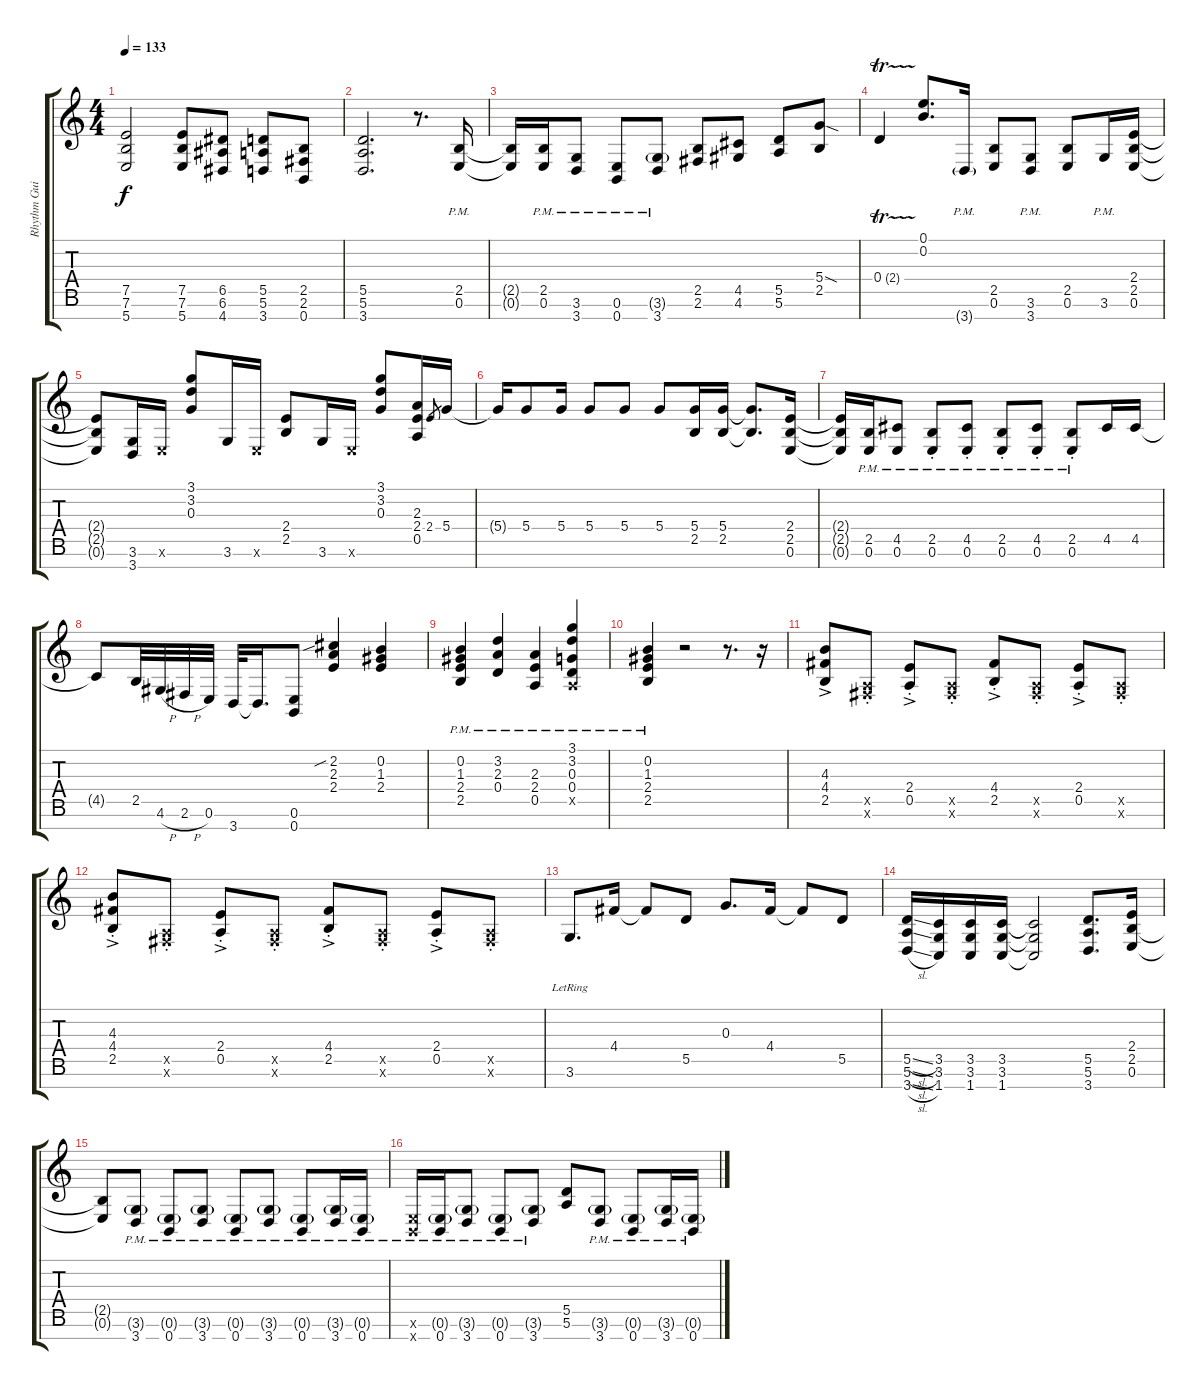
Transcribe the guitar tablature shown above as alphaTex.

\track ("Rhythm Guitar" "Rhythm Gui") {instrument overdrivenguitar}
\staff {score tabs}
\tuning (E4 B3 G3 D3 A2 E2 B1) {hide}
\ts (4 4)
\tempo 133
\clef g2
\ks c
(7.5 7.6 5.7).2{dy f} (7.5 7.6 5.7).8 (6.5 6.6 4.7).8 (5.5 5.6 3.7).8 (2.5 2.6 0.7).8 |
(5.5 5.6 3.7).2{d} r.8{d} (2.5{pm} 0.6{pm}).16 |
(2.5{t} 0.6{t}).16 (2.5{pm} 0.6{pm}).16 (3.6{pm} 3.7{pm}).8 (0.6{pm} 0.7{pm}).8 (3.6{g pm} 3.7{pm}).8 (2.5 2.6).8 (4.5 4.6).8 (5.5 5.6).8 (5.4{sod} 2.5).8 |
0.4{tr (2 32)}.4 (0.1 0.2).8{d} 3.7{g pm}.16 (2.5 0.6).8 (3.6{pm} 3.7).8 (2.5 0.6).8 3.6{pm}.16 (2.4 2.5 0.6).16 |
(2.4{t} 2.5{t} 0.6{t}).8 (3.6 3.7).16 0.6{x}.16 (3.1 3.2 0.3).8 3.6.16 0.6{x}.16 (2.4 2.5).8 3.6.16 0.6{x}.16 (3.1 3.2 0.3).8 (2.3 2.4 0.5).16 2.4.8{gr} 5.4.16 |
5.4{t}.16 5.4.8 5.4.16 5.4.8 5.4.8 5.4.8 (5.4 2.5).16 (5.4 2.5).16 (5.4{t} 2.5{t}).8{d} (2.4 2.5 0.6).16 |
(2.4{t} 2.5{t} 0.6{t}).16 (2.5{pm} 0.6{pm}).16 (4.5{pm} 0.6{pm}).8 (2.5{pm st} 0.6{pm st}).8 (4.5{pm st} 0.6{pm st}).8 (2.5{pm st} 0.6{pm st}).8 (4.5{pm st} 0.6{pm st}).8 (2.5{pm st} 0.6{pm st}).8 4.5.16 4.5.16 |
4.5{t}.8 2.5.32 4.6{h}.32 2.6{h}.32 0.6.32 3.7.32 3.7{t}.16{d} (0.6 0.7).8 (2.2{sib} 2.3 2.4).4 (0.2 1.3 2.4).4 |
(0.2{pm} 1.3{pm} 2.4{pm} 2.5{pm}).4 (3.2{pm} 2.3{pm} 0.4{pm}).4 (2.3{pm} 2.4{pm} 0.5{pm}).4 (3.1{pm} 3.2{pm} 0.3{pm} 0.4{pm} 0.5{x}).4 |
(0.2{pm} 1.3{pm} 2.4{pm} 2.5{pm}).4 r.2 r.8{d} r.16 |
(4.3{ac} 4.4{ac} 2.5{ac}).8 (0.5{x} 2.6{st x}).8 (2.4{ac st} 0.5{ac st}).8 (0.5{x} 2.6{st x}).8 (4.4{ac st} 2.5{ac st}).8 (0.5{x} 2.6{st x}).8 (2.4{ac st} 0.5{ac st}).8 (0.5{x} 2.6{st x}).8 |
(4.3{ac st} 4.4{ac st} 2.5{ac st}).8 (0.5{x} 2.6{st x}).8 (2.4{ac st} 0.5{ac st}).8 (0.5{x} 2.6{st x}).8 (4.4{ac st} 2.5{ac st}).8 (0.5{x} 2.6{st x}).8 (2.4{ac st} 0.5{ac st}).8 (0.5{x} 2.6{st x}).8 |
3.6{lr}.8{d} 4.4.16 4.4{t}.8 5.5.8 0.3.8{d} 4.4.16 4.4{t}.8 5.5.8 |
(5.5{sl} 5.6{sl} 3.7{sl}).16 (3.5 3.6 1.7).16 (3.5 3.6 1.7).16 (3.5 3.6 1.7).16 (3.5{t} 3.6{t} 1.7{t}).2 (5.5 5.6 3.7).8{d} (2.4 2.5 0.6).16 |
(2.5{t} 0.6{t}).8 (3.6{g} 3.7{pm}).8 (0.6{g pm} 0.7{pm}).8 (3.6{g} 3.7{pm}).8 (0.6{g pm} 0.7).8 (3.6{g} 3.7{pm}).8 (0.6{g pm} 0.7{pm}).8 (3.6{g pm} 3.7{pm}).16 (0.6{g pm} 0.7{pm}).16 |
(0.6{pm x} 0.7{x}).16 (0.6{g pm} 0.7{pm}).16 (3.6{g pm} 3.7{pm}).8 (0.6{g pm} 0.7{pm}).8 (3.6{g pm} 3.7{pm}).8 (5.5 5.6).8 (3.6{g pm} 3.7{pm}).8 (0.6{g pm} 0.7{pm}).8 (3.6{g pm} 3.7{pm}).16 (0.6{g pm} 0.7{pm}).16
